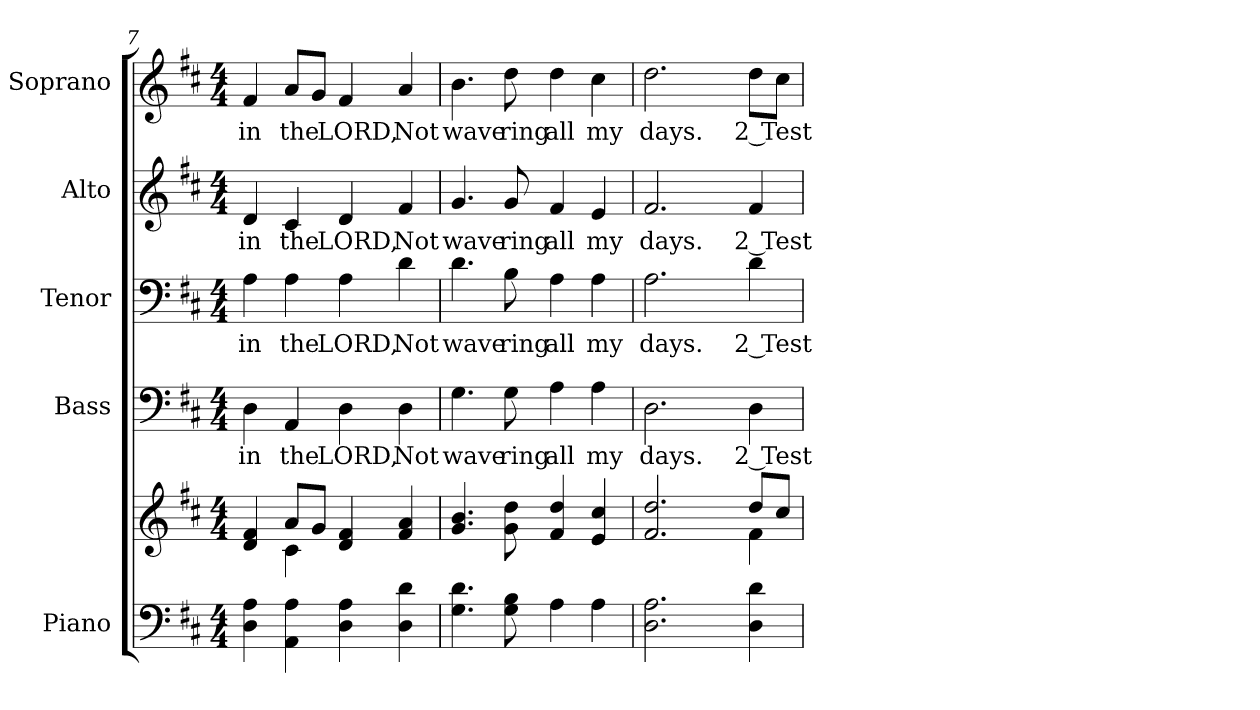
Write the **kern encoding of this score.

**kern	**kern	**kern	**text	**kern	**text	**kern	**text	**kern	**text
*part5	*part5	*part4	*part4	*part3	*part3	*part2	*part2	*part1	*part1
*staff6	*staff5	*staff4	*staff4	*staff3	*staff3	*staff2	*staff2	*staff1	*staff1
*I"Piano	*	*I"Bass	*	*I"Tenor	*	*I"Alto	*	*I"Soprano	*
*I'Pno.	*	*I'B.	*	*I'T.	*	*I'A.	*	*I'S.	*
*clefF4	*clefG2	*clefF4	*	*clefF4	*	*clefG2	*	*clefG2	*
*k[f#c#]	*k[f#c#]	*k[f#c#]	*	*k[f#c#]	*	*k[f#c#]	*	*k[f#c#]	*
*D:	*D:	*D:	*	*D:	*	*D:	*	*D:	*
*M4/4	*M4/4	*M4/4	*	*M4/4	*	*M4/4	*	*M4/4	*
=7	=7	=7	=7	=7	=7	=7	=7	=7	=7
*	*^	*	*	*	*	*	*	*	*
!	!	!	!	!LO:LY:b:color=#000000	!	!	!	!	!	!
!	!	!	!	!	!	!LO:LY:b:color=#000000	!	!	!	!
!	!	!	!	!	!	!	!	!LO:LY:b:color=#000000	!	!
!	!	!	!	!	!	!	!	!	!	!LO:LY:b:color=#000000
4Di\ 4Ai	4di/ 4f#i	4ryy	4Di\	in	4Ai\	in	4di/	in	4f#i/	in
!	!	!	!	!LO:LY:b:color=#000000	!	!	!	!	!	!
!	!	!	!	!	!	!LO:LY:b:color=#000000	!	!	!	!
!	!	!	!	!	!	!	!	!LO:LY:b:color=#000000	!	!
!	!	!	!	!	!	!	!	!	!	!LO:LY:b:color=#000000
4AAi\ 4Ai	8ai/L	4c#i\	4AAi/	the	4Ai\	the	4c#i/	the	8ai/L	the
.	8gi/J	.	.	.	.	.	.	.	8gi/J	.
!	!	!	!	!LO:LY:b:color=#000000	!	!	!	!	!	!
!	!	!	!	!	!	!LO:LY:b:color=#000000	!	!	!	!
!	!	!	!	!	!	!	!	!LO:LY:b:color=#000000	!	!
!	!	!	!	!	!	!	!	!	!	!LO:LY:b:color=#000000
4Di\ 4Ai	4di/ 4f#i	2ryy	4Di\	LORD,	4Ai\	LORD,	4di/	LORD,	4f#i/	LORD,
!	!	!	!	!LO:LY:b:color=#000000	!	!	!	!	!	!
!	!	!	!	!	!	!LO:LY:b:color=#000000	!	!	!	!
!	!	!	!	!	!	!	!	!LO:LY:b:color=#000000	!	!
!	!	!	!	!	!	!	!	!	!	!LO:LY:b:color=#000000
4Di\ 4di	4f#i/ 4ai	.	4Di\	Not	4di\	Not	4f#i/	Not	4ai/	Not
*	*v	*v	*	*	*	*	*	*	*	*
=8	=8	=8	=8	=8	=8	=8	=8	=8	=8
!	!	!	!LO:LY:b:color=#000000	!	!	!	!	!	!
!	!	!	!	!	!LO:LY:b:color=#000000	!	!	!	!
!	!	!	!	!	!	!	!LO:LY:b:color=#000000	!	!
!	!	!	!	!	!	!	!	!	!LO:LY:b:color=#000000
4.Gi\ 4.di	4.gi/ 4.bi	4.Gi\	wave	4.di\	wave	4.gi/	wave	4.bi\	wave
!	!	!	!LO:LY:b:color=#000000	!	!	!	!	!	!
!	!	!	!	!	!LO:LY:b:color=#000000	!	!	!	!
!	!	!	!	!	!	!	!LO:LY:b:color=#000000	!	!
!	!	!	!	!	!	!	!	!	!LO:LY:b:color=#000000
8Gi\ 8Bi	8gi\ 8ddi	8Gi\	ring	8Bi\	ring	8gi/	ring	8ddi\	ring
!	!	!	!LO:LY:b:color=#000000	!	!	!	!	!	!
!	!	!	!	!	!LO:LY:b:color=#000000	!	!	!	!
!	!	!	!	!	!	!	!LO:LY:b:color=#000000	!	!
!	!	!	!	!	!	!	!	!	!LO:LY:b:color=#000000
4Ai\	4f#i/ 4ddi	4Ai\	all	4Ai\	all	4f#i/	all	4ddi\	all
!	!	!	!LO:LY:b:color=#000000	!	!	!	!	!	!
!	!	!	!	!	!LO:LY:b:color=#000000	!	!	!	!
!	!	!	!	!	!	!	!LO:LY:b:color=#000000	!	!
!	!	!	!	!	!	!	!	!	!LO:LY:b:color=#000000
4Ai\	4ei/ 4cc#i	4Ai\	my	4Ai\	my	4ei/	my	4cc#i\	my
=9	=9	=9	=9	=9	=9	=9	=9	=9	=9
*	*^	*	*	*	*	*	*	*	*
!	!	!	!	!LO:LY:b:color=#000000	!	!	!	!	!	!
!	!	!	!	!	!	!LO:LY:b:color=#000000	!	!	!	!
!	!	!	!	!	!	!	!	!LO:LY:b:color=#000000	!	!
!	!	!	!	!	!	!	!	!	!	!LO:LY:b:color=#000000
2.Di\ 2.Ai	2.f#i/ 2.ddi	2ryy	2.Di\	days.	2.Ai\	days.	2.f#i/	days.	2.ddi\	days.
.	.	4ryy	.	.	.	.	.	.	.	.
!	!	!	!	!LO:LY:b:color=#000000	!	!	!	!	!	!
!	!	!	!	!	!	!LO:LY:b:color=#000000	!	!	!	!
!	!	!	!	!	!	!	!	!LO:LY:b:color=#000000	!	!
!	!	!	!	!	!	!	!	!	!	!LO:LY:b:color=#000000
4Di\ 4di	8ddi/L	4f#i\	4Di\	2 Test	4di\	2 Test	4f#i/	2 Test	8ddi\L	2 Test
.	8cc#i/J	.	.	.	.	.	.	.	8cc#i\J	.
*	*v	*v	*	*	*	*	*	*	*	*
=	=	=	=	=	=	=	=	=	=
*-	*-	*-	*-	*-	*-	*-	*-	*-	*-
